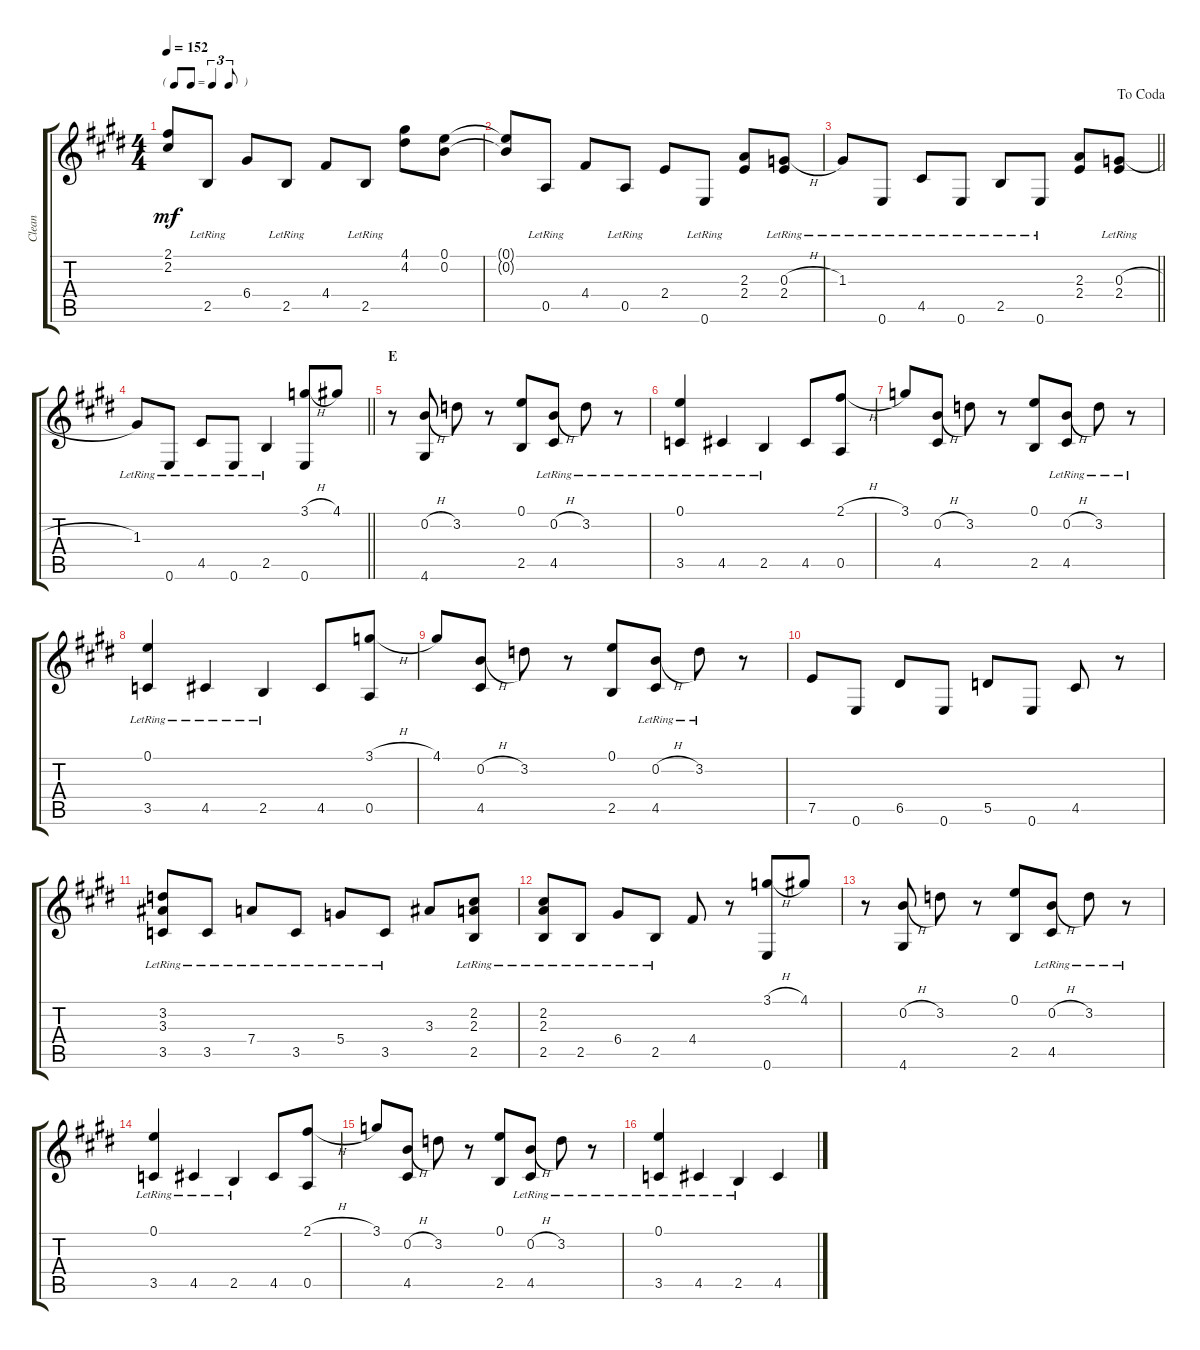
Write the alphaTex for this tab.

\track ("Clean" "Clean") {instrument electricguitarclean}
\staff {score tabs}
\tuning (E4 B3 G3 D3 A2 E2) {hide}
\ts (4 4)
\tf triplet8th
\tempo 152
\clef g2
\ks e
(2.1{t} 2.2{t}).8{dy mf} 2.5{lr}.8 6.4.8 2.5{lr}.8 4.4.8 2.5{lr}.8 (4.1 4.2).8 (0.1 0.2).8 |
\ks c#minor
(0.1{t} 0.2{t}).8 0.5{lr}.8 4.4.8 0.5{lr}.8 2.4.8 0.6{lr}.8 (2.3 2.4).8 (0.3{h lr} 2.4{lr}).8 |
\jump dacoda
\barLineRight lightlight
1.3{lr}.8 0.6{lr}.8 4.5{lr}.8 0.6{lr}.8 2.5{lr}.8 0.6{lr}.8 (2.3 2.4).8 (0.3{h lr} 2.4{lr}).8 |
\barLineRight lightlight
\ks e
1.3{lr}.8 0.6{lr}.8 4.5{lr}.8 0.6{lr}.8 2.5{lr}.4 (3.1{h} 0.6).8 4.1.8 |
\section ("" "E")
\ks c#minor
r.8 (0.2{h} 4.6).8 3.2.8 r.8 (0.1 2.5).8 (0.2{h lr} 4.5{lr}).8 3.2{lr}.8 r.8 |
(0.1{lr} 3.5{lr}).4 4.5{lr}.4 2.5{lr}.4 4.5.8 (2.1{h} 0.5).8 |
\ks e
3.1.8 (0.2{h} 4.5).8 3.2.8 r.8 (0.1 2.5).8 (0.2{h lr} 4.5{lr}).8 3.2{lr}.8 r.8 |
\ks c#minor
(0.1{lr} 3.5{lr}).4 4.5{lr}.4 2.5{lr}.4 4.5.8 (3.1{h} 0.5).8 |
4.1.8 (0.2{h} 4.5).8 3.2.8 r.8 (0.1 2.5).8 (0.2{h lr} 4.5{lr}).8 3.2{lr}.8 r.8 |
\ks e
7.5.8 0.6.8 6.5.8 0.6.8 5.5.8 0.6.8 4.5.8 r.8 |
\ks c#minor
(3.2{lr} 3.3{lr} 3.5{lr}).8 3.5{lr}.8 7.4{lr}.8 3.5{lr}.8 5.4{lr}.8 3.5{lr}.8 3.3.8 (2.2{lr} 2.3{lr} 2.5{lr}).8 |
\ks e
(2.2{lr} 2.3{lr} 2.5{lr}).8 2.5{lr}.8 6.4{lr}.8 2.5{lr}.8 4.4.8 r.8 (3.1{h} 0.6).8 4.1.8 |
\ks c#minor
r.8 (0.2{h} 4.6).8 3.2.8 r.8 (0.1 2.5).8 (0.2{h lr} 4.5{lr}).8 3.2{lr}.8 r.8 |
(0.1{lr} 3.5{lr}).4 4.5{lr}.4 2.5{lr}.4 4.5.8 (2.1{h} 0.5).8 |
\ks e
3.1.8 (0.2{h} 4.5).8 3.2.8 r.8 (0.1 2.5).8 (0.2{h lr} 4.5{lr}).8 3.2{lr}.8 r.8 |
\ks c#minor
(0.1{lr} 3.5{lr}).4 4.5{lr}.4 2.5{lr}.4 4.5.4
